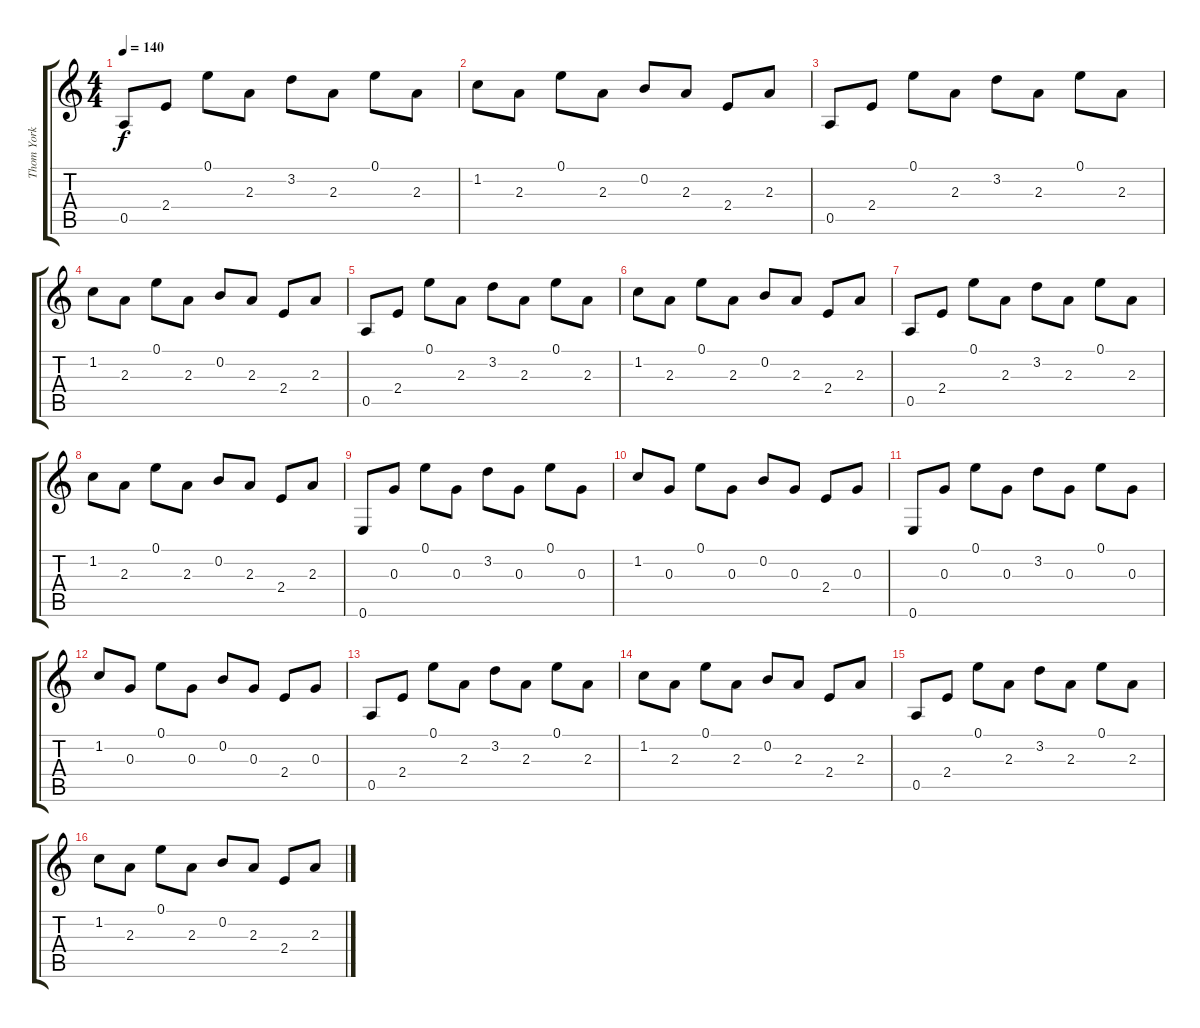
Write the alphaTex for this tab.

\track ("Thom York" "Thom York") {instrument acousticguitarnylon}
\staff {score tabs}
\tuning (E4 B3 G3 D3 A2 E2) {hide}
\ts (4 4)
\tempo 140
\clef g2
\ks c
0.5.8{dy f} 2.4.8 0.1.8 2.3.8 3.2.8 2.3.8 0.1.8 2.3.8 |
1.2.8 2.3.8 0.1.8 2.3.8 0.2.8 2.3.8 2.4.8 2.3.8 |
0.5.8 2.4.8 0.1.8 2.3.8 3.2.8 2.3.8 0.1.8 2.3.8 |
1.2.8 2.3.8 0.1.8 2.3.8 0.2.8 2.3.8 2.4.8 2.3.8 |
0.5.8 2.4.8 0.1.8 2.3.8 3.2.8 2.3.8 0.1.8 2.3.8 |
1.2.8 2.3.8 0.1.8 2.3.8 0.2.8 2.3.8 2.4.8 2.3.8 |
0.5.8 2.4.8 0.1.8 2.3.8 3.2.8 2.3.8 0.1.8 2.3.8 |
1.2.8 2.3.8 0.1.8 2.3.8 0.2.8 2.3.8 2.4.8 2.3.8 |
0.6.8 0.3.8 0.1.8 0.3.8 3.2.8 0.3.8 0.1.8 0.3.8 |
1.2.8 0.3.8 0.1.8 0.3.8 0.2.8 0.3.8 2.4.8 0.3.8 |
0.6.8 0.3.8 0.1.8 0.3.8 3.2.8 0.3.8 0.1.8 0.3.8 |
1.2.8 0.3.8 0.1.8 0.3.8 0.2.8 0.3.8 2.4.8 0.3.8 |
0.5.8 2.4.8 0.1.8 2.3.8 3.2.8 2.3.8 0.1.8 2.3.8 |
1.2.8 2.3.8 0.1.8 2.3.8 0.2.8 2.3.8 2.4.8 2.3.8 |
0.5.8 2.4.8 0.1.8 2.3.8 3.2.8 2.3.8 0.1.8 2.3.8 |
1.2.8 2.3.8 0.1.8 2.3.8 0.2.8 2.3.8 2.4.8 2.3.8
